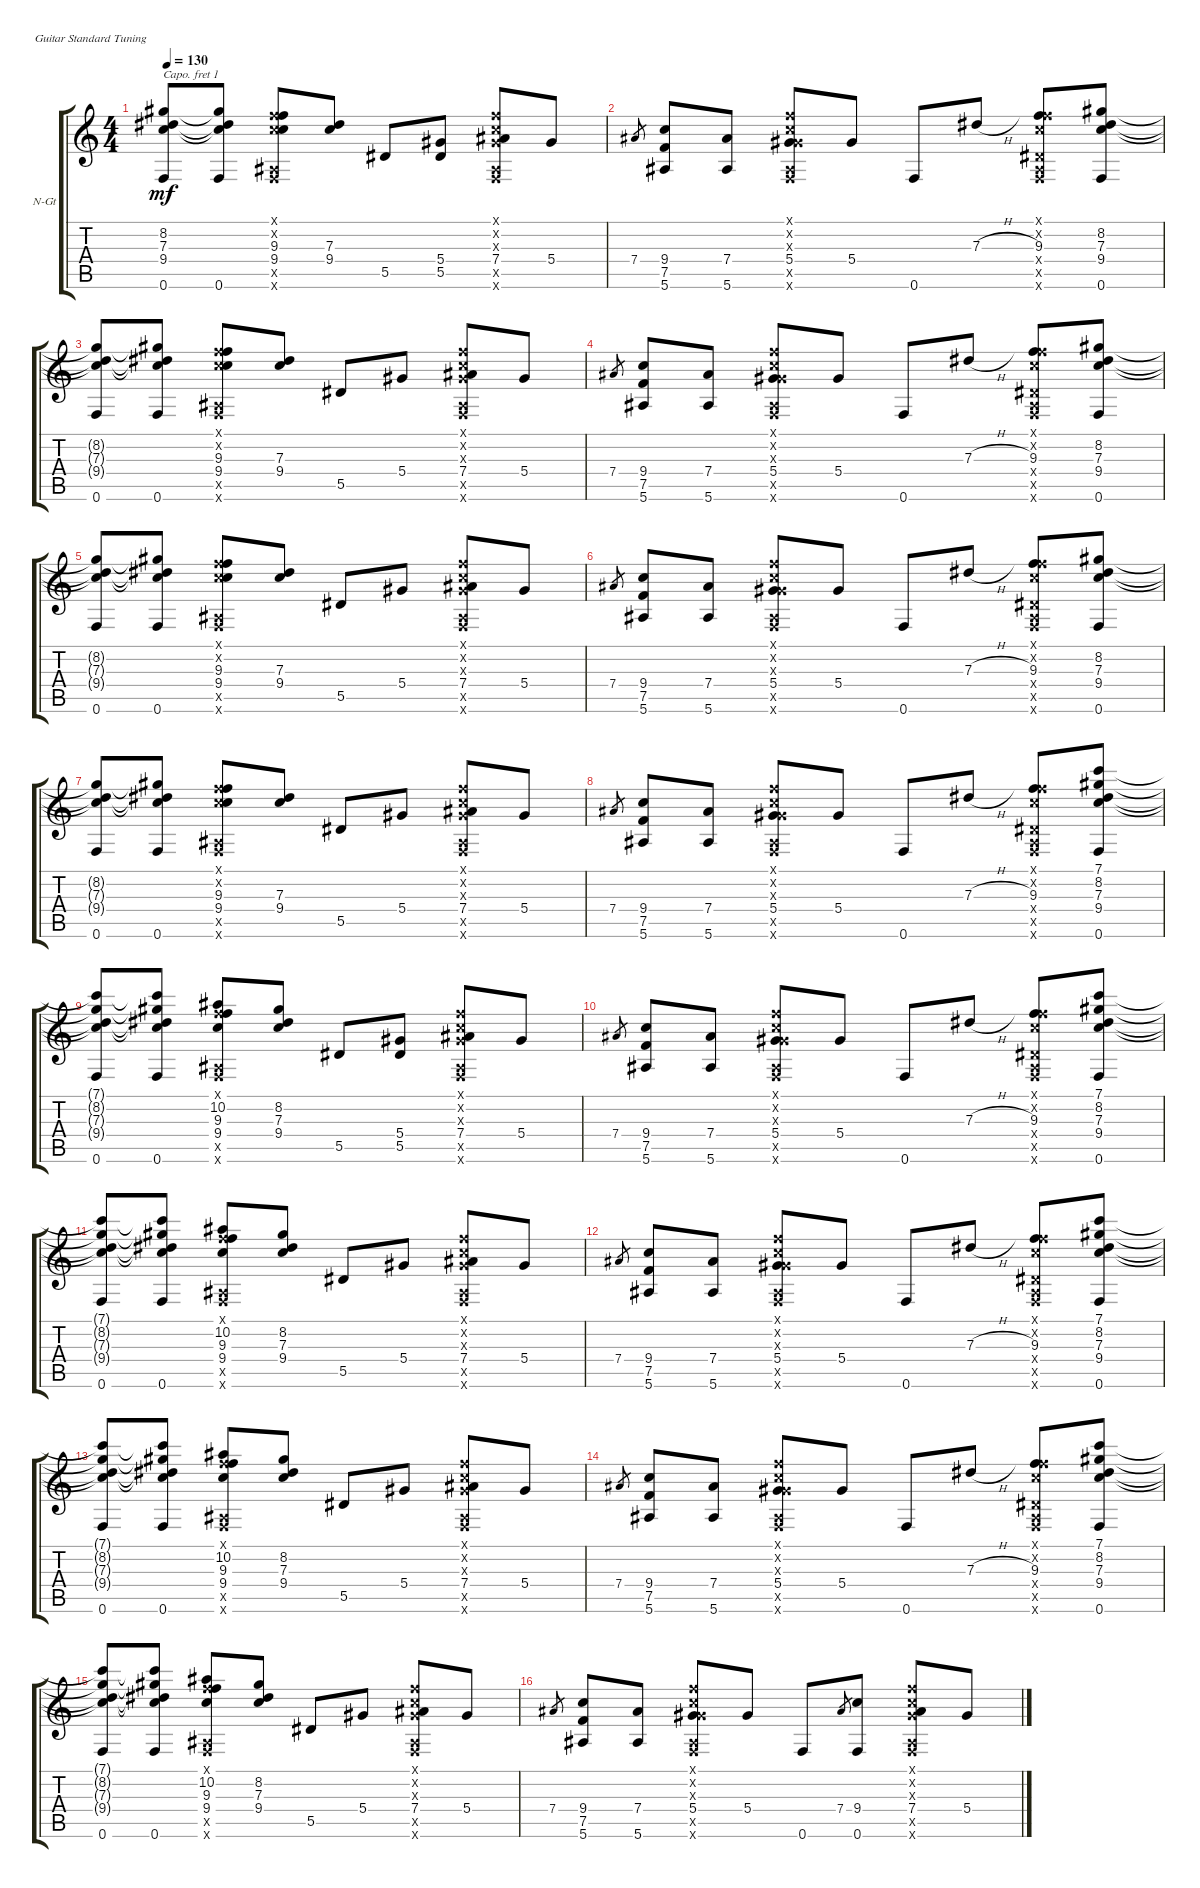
\defaultSystemsLayout 4
\bracketExtendMode groupsimilarinstruments
\firstSystemTrackNameOrientation horizontal
\otherSystemsTrackNameOrientation horizontal
\track ("Nylon Guitar" "N-Gt") {instrument acousticguitarnylon}
\staff {score tabs}
\capo 1
\tuning (E4 B3 G3 D3 A2 E2)
\ts (4 4)
\tempo 130
\clef g2
\ks c
(0.6 8.2{t} 7.3{t} 9.4{t}).8{dy mf} (0.6 9.4{t} 7.3{t} 8.2{t}).8 (0.1{x} 0.2{x} 9.3 9.4 0.5{x} 0.6{x}).8 (9.4 7.3).8 5.5.8 (5.4 5.5).8 (7.4 0.3{x} 0.2{x} 0.1{x} 0.6{x} 0.5{x}).8 5.4.8 |
7.4.8{gr} (9.4 5.6 7.5).8 (7.4 5.6).8 (5.4 0.6{x} 0.5{x} 0.3{x} 0.2{x} 0.1{x}).8 5.4.8 0.6.8 7.3{h}.8 (9.3 0.6{x} 0.5{x} 0.4{x} 0.2{x} 0.1{x}).8 (8.2 7.3 9.4 0.6).8 |
(0.6 8.2{t} 7.3{t} 9.4{t}).8 (0.6 9.4{t} 7.3{t} 8.2{t}).8 (0.1{x} 0.2{x} 9.3 9.4 0.5{x} 0.6{x}).8 (9.4 7.3).8 5.5.8 5.4.8 (7.4 0.3{x} 0.2{x} 0.1{x} 0.6{x} 0.5{x}).8 5.4.8 |
7.4.8{gr} (9.4 5.6 7.5).8 (7.4 5.6).8 (5.4 0.6{x} 0.5{x} 0.3{x} 0.2{x} 0.1{x}).8 5.4.8 0.6.8 7.3{h}.8 (9.3 0.6{x} 0.5{x} 0.4{x} 0.1{x} 0.2{x}).8 (8.2 7.3 9.4 0.6).8 |
(0.6 8.2{t} 7.3{t} 9.4{t}).8 (0.6 9.4{t} 7.3{t} 8.2{t}).8 (0.1{x} 0.2{x} 9.3 9.4 0.5{x} 0.6{x}).8 (9.4 7.3).8 5.5.8 5.4.8 (7.4 0.3{x} 0.2{x} 0.1{x} 0.6{x} 0.5{x}).8 5.4.8 |
7.4.8{gr} (9.4 5.6 7.5).8 (7.4 5.6).8 (5.4 0.6{x} 0.5{x} 0.3{x} 0.2{x} 0.1{x}).8 5.4.8 0.6.8 7.3{h}.8 (9.3 0.6{x} 0.5{x} 0.4{x} 0.1{x} 0.2{x}).8 (8.2 7.3 9.4 0.6).8 |
(0.6 8.2{t} 7.3{t} 9.4{t}).8 (0.6 9.4{t} 7.3{t} 8.2{t}).8 (0.1{x} 0.2{x} 9.3 9.4 0.5{x} 0.6{x}).8 (9.4 7.3).8 5.5.8 5.4.8 (7.4 0.3{x} 0.2{x} 0.1{x} 0.6{x} 0.5{x}).8 5.4.8 |
7.4.8{gr} (9.4 5.6 7.5).8 (7.4 5.6).8 (5.4 0.6{x} 0.5{x} 0.3{x} 0.2{x} 0.1{x}).8 5.4.8 0.6.8 7.3{h}.8 (9.3 0.6{x} 0.5{x} 0.4{x} 0.1{x} 0.2{x}).8 (8.2 7.3 9.4 0.6 7.1).8 |
(0.6 8.2{t} 7.3{t} 9.4{t} 7.1{t}).8 (0.6 9.4{t} 7.3{t} 8.2{t} 7.1{t}).8 (0.1{x} 10.2 9.3 9.4 0.5{x} 0.6{x}).8 (9.4 7.3 8.2).8 5.5.8 (5.4 5.5).8 (7.4 0.3{x} 0.2{x} 0.1{x} 0.6{x} 0.5{x}).8 5.4.8 |
7.4.8{gr} (9.4 5.6 7.5).8 (7.4 5.6).8 (5.4 0.6{x} 0.5{x} 0.3{x} 0.2{x} 0.1{x}).8 5.4.8 0.6.8 7.3{h}.8 (9.3 0.6{x} 0.5{x} 0.4{x} 0.2{x} 0.1{x}).8 (8.2 7.3 9.4 0.6 7.1).8 |
(0.6 8.2{t} 7.3{t} 9.4{t} 7.1{t}).8 (0.6 9.4{t} 7.3{t} 8.2{t} 7.1{t}).8 (0.1{x} 10.2 9.3 9.4 0.5{x} 0.6{x}).8 (9.4 7.3 8.2).8 5.5.8 5.4.8 (7.4 0.3{x} 0.2{x} 0.1{x} 0.6{x} 0.5{x}).8 5.4.8 |
7.4.8{gr} (9.4 5.6 7.5).8 (7.4 5.6).8 (5.4 0.6{x} 0.5{x} 0.3{x} 0.2{x} 0.1{x}).8 5.4.8 0.6.8 7.3{h}.8 (9.3 0.6{x} 0.5{x} 0.4{x} 0.1{x} 0.2{x}).8 (8.2 7.3 9.4 0.6 7.1).8 |
(0.6 8.2{t} 7.3{t} 9.4{t} 7.1{t}).8 (0.6 9.4{t} 7.3{t} 8.2{t} 7.1{t}).8 (0.1{x} 10.2 9.3 9.4 0.5{x} 0.6{x}).8 (9.4 7.3 8.2).8 5.5.8 5.4.8 (7.4 0.3{x} 0.2{x} 0.1{x} 0.6{x} 0.5{x}).8 5.4.8 |
7.4.8{gr} (9.4 5.6 7.5).8 (7.4 5.6).8 (5.4 0.6{x} 0.5{x} 0.3{x} 0.2{x} 0.1{x}).8 5.4.8 0.6.8 7.3{h}.8 (9.3 0.6{x} 0.5{x} 0.4{x} 0.1{x} 0.2{x}).8 (8.2 7.3 9.4 0.6 7.1).8 |
(0.6 8.2{t} 7.3{t} 9.4{t} 7.1{t}).8 (0.6 9.4{t} 7.3{t} 8.2{t} 7.1{t}).8 (0.1{x} 10.2 9.3 9.4 0.5{x} 0.6{x}).8 (9.4 7.3 8.2).8 5.5.8 5.4.8 (7.4 0.3{x} 0.2{x} 0.1{x} 0.6{x} 0.5{x}).8 5.4.8 |
7.4.8{gr} (9.4 5.6 7.5).8 (7.4 5.6).8 (5.4 0.6{x} 0.5{x} 0.3{x} 0.2{x} 0.1{x}).8 5.4.8 0.6.8 7.4.8{gr} (9.4 0.6).8 (0.6{x} 0.5{x} 7.4 0.3{x} 0.1{x} 0.2{x}).8 5.4.8
